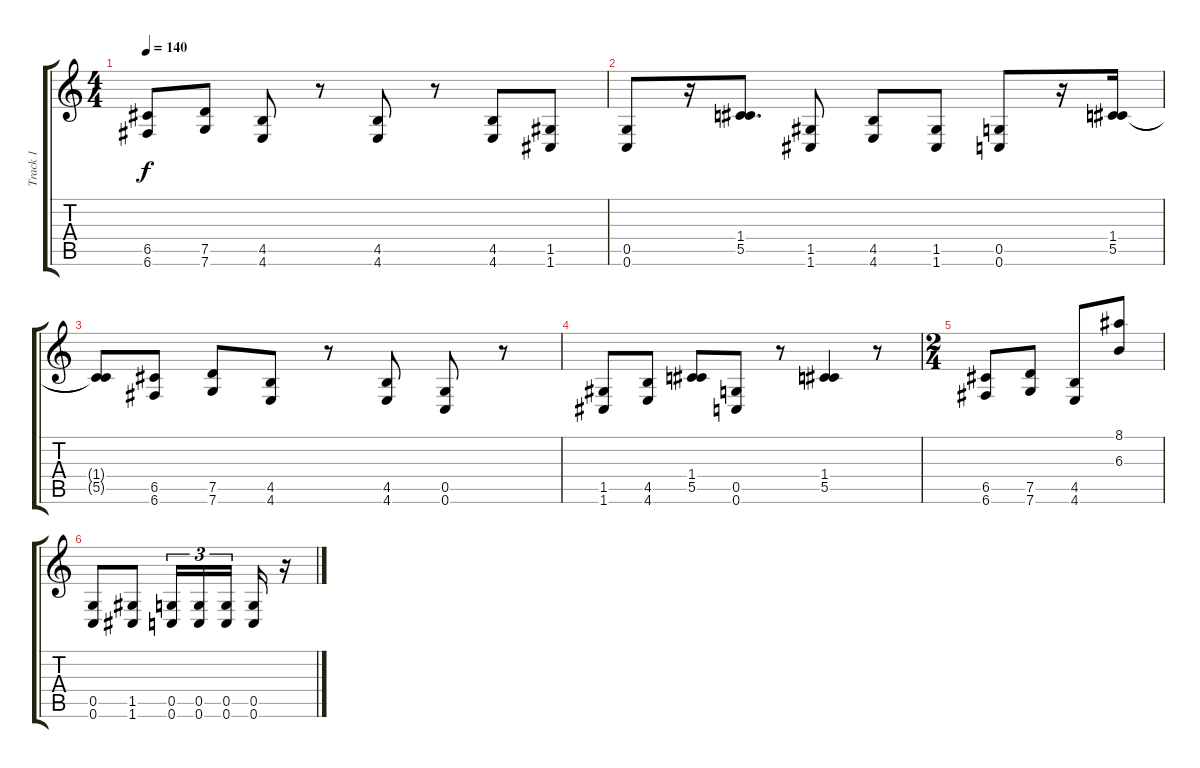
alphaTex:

\track ("Track 1" "Track 1") {instrument distortionguitar}
\staff {score tabs}
\tuning (D4 A3 F3 C3 G2 C2) {hide}
\ts (4 4)
\tempo 140
\clef g2
\ks c
(6.5 6.6).8{dy f} (7.5 7.6).8 (4.5 4.6).8 r.8 (4.5 4.6).8 r.8 (4.5 4.6).8 (1.5 1.6).8 |
(0.5 0.6).8 r.16 (1.4 5.5).8{d} (1.5 1.6).8 (4.5 4.6).8 (1.5 1.6).8 (0.5 0.6).8 r.16 (1.4 5.5).16 |
(1.4{t} 5.5{t}).8 (6.5 6.6).8 (7.5 7.6).8 (4.5 4.6).8 r.8 (4.5 4.6).8 (0.5 0.6).8 r.8 |
(1.5 1.6).8 (4.5 4.6).8 (1.4 5.5).8 (0.5 0.6).8 r.8 (1.4 5.5).4 r.8 |
\ts (2 4)
(6.5 6.6).8 (7.5 7.6).8 (4.5 4.6).8 (8.1 6.3).8 |
(0.5 0.6).8 (1.5 1.6).8 (0.5 0.6).16{tu (3 2)} (0.5 0.6).16{tu (3 2)} (0.5 0.6).16{tu (3 2) beam splitsecondary} (0.5 0.6).16 r.16
